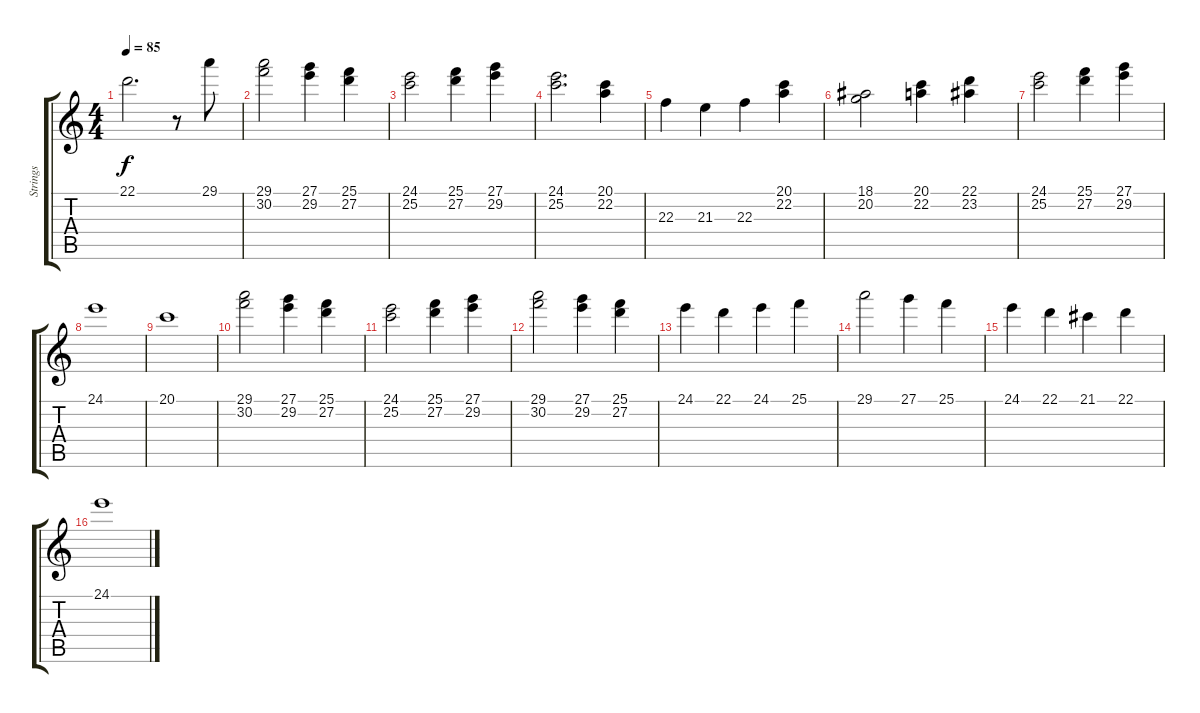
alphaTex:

\track ("Strings" "Strings") {instrument stringensemble1}
\staff {score tabs}
\tuning (E4 B3 G3 D3 A2 E2) {hide}
\ts (4 4)
\tempo 85
\clef g2
\ks c
22.1.2{d dy f} r.8 29.1.8 |
(29.1 30.2).2 (27.1 29.2).4 (25.1 27.2).4 |
(24.1 25.2).2 (25.1 27.2).4 (27.1 29.2).4 |
(24.1 25.2).2{d} (20.1 22.2).4 |
22.3.4 21.3.4 22.3.4 (20.1 22.2).4 |
(18.1 20.2).2 (20.1 22.2).4 (22.1 23.2).4 |
(24.1 25.2).2 (25.1 27.2).4 (27.1 29.2).4 |
24.1.1 |
20.1.1 |
(29.1 30.2).2 (27.1 29.2).4 (25.1 27.2).4 |
(24.1 25.2).2 (25.1 27.2).4 (27.1 29.2).4 |
(29.1 30.2).2 (27.1 29.2).4 (25.1 27.2).4 |
24.1.4 22.1.4 24.1.4 25.1.4 |
29.1.2 27.1.4 25.1.4 |
24.1.4 22.1.4 21.1.4 22.1.4 |
24.1.1
